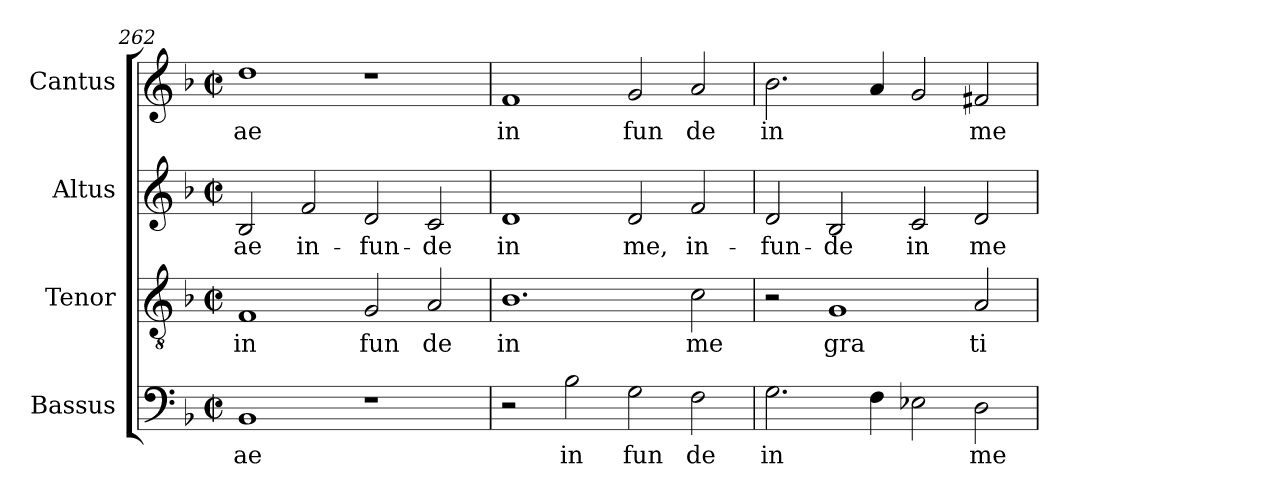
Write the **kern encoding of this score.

**kern	**text	**kern	**text	**kern	**text	**kern	**text
*part4	*part4	*part3	*part3	*part2	*part2	*part1	*part1
*staff4	*staff4	*staff3	*staff3	*staff2	*staff2	*staff1	*staff1
*I"Bassus	*	*I"Tenor	*	*I"Altus	*	*I"Cantus	*
*I'Bassus	*	*I'Tenor	*	*I'Altus	*	*I'Cantus	*
*clefF4	*	*clefGv2	*	*clefG2	*	*clefG2	*
*k[b-]	*	*k[b-]	*	*k[b-]	*	*k[b-]	*
*F:	*	*F:	*	*F:	*	*F:	*
*M2/2	*	*M2/2	*	*M2/2	*	*M2/2	*
*met(c|)	*	*met(c|)	*	*met(c|)	*	*met(c|)	*
=262	=262	=262	=262	=262	=262	=262	=262
!	!LO:LY:b:cj	!	!LO:LY:b:cj	!	!LO:LY:b:cj	!	!LO:LY:b:cj
1BB-	ae	1F	in	2B-/	-ae	1dd	ae
!	!	!	!	!	!LO:LY:b:cj	!	!
.	.	.	.	2f/	in-	.	.
!	!	!	!LO:LY:b:cj	!	!LO:LY:b:cj	!	!
1r	.	2G/	fun	2d/	-fun-	1r	.
!	!	!	!LO:LY:b:cj	!	!LO:LY:b:cj	!	!
.	.	2A/	de	2c/	-de	.	.
=263	=263	=263	=263	=263	=263	=263	=263
!	!	!	!LO:LY:b:cj	!	!LO:LY:b:cj	!	!LO:LY:b:cj
2r	.	1.B-	in	1d	in	1f	in
!	!LO:LY:b:cj	!	!	!	!	!	!
2B-\	in	.	.	.	.	.	.
!	!LO:LY:b:cj	!	!	!	!LO:LY:b:cj	!	!LO:LY:b:cj
2G\	fun	.	.	2d/	me,	2g/	fun
!	!LO:LY:b:cj	!	!LO:LY:b:cj	!	!LO:LY:b:cj	!	!LO:LY:b:cj
2F\	de	2c\	me	2f/	in-	2a/	de
=264	=264	=264	=264	=264	=264	=264	=264
!	!LO:LY:b:cj	!	!	!	!LO:LY:b:cj	!	!LO:LY:b:cj
2.G\	in	2r	.	2d/	-fun-	2.b-\	in
!	!	!	!LO:LY:b:cj	!	!LO:LY:b:cj	!	!
.	.	1G	gra	2B-/	-de	.	.
!	!LO:LY:b:cj	!	!	!	!	!	!LO:LY:b:cj
4F\	.	.	.	.	.	4a/	.
!	!LO:LY:b:cj	!	!	!	!LO:LY:b:cj	!	!LO:LY:b:cj
2E-X\	.	.	.	2c/	in	2g/	.
!	!LO:LY:b:cj	!	!LO:LY:b:cj	!	!LO:LY:b:cj	!	!LO:LY:b:cj
2D\	me	2A/	ti	2d/	me	2f#X/	me
=	=	=	=	=	=	=	=
*-	*-	*-	*-	*-	*-	*-	*-
